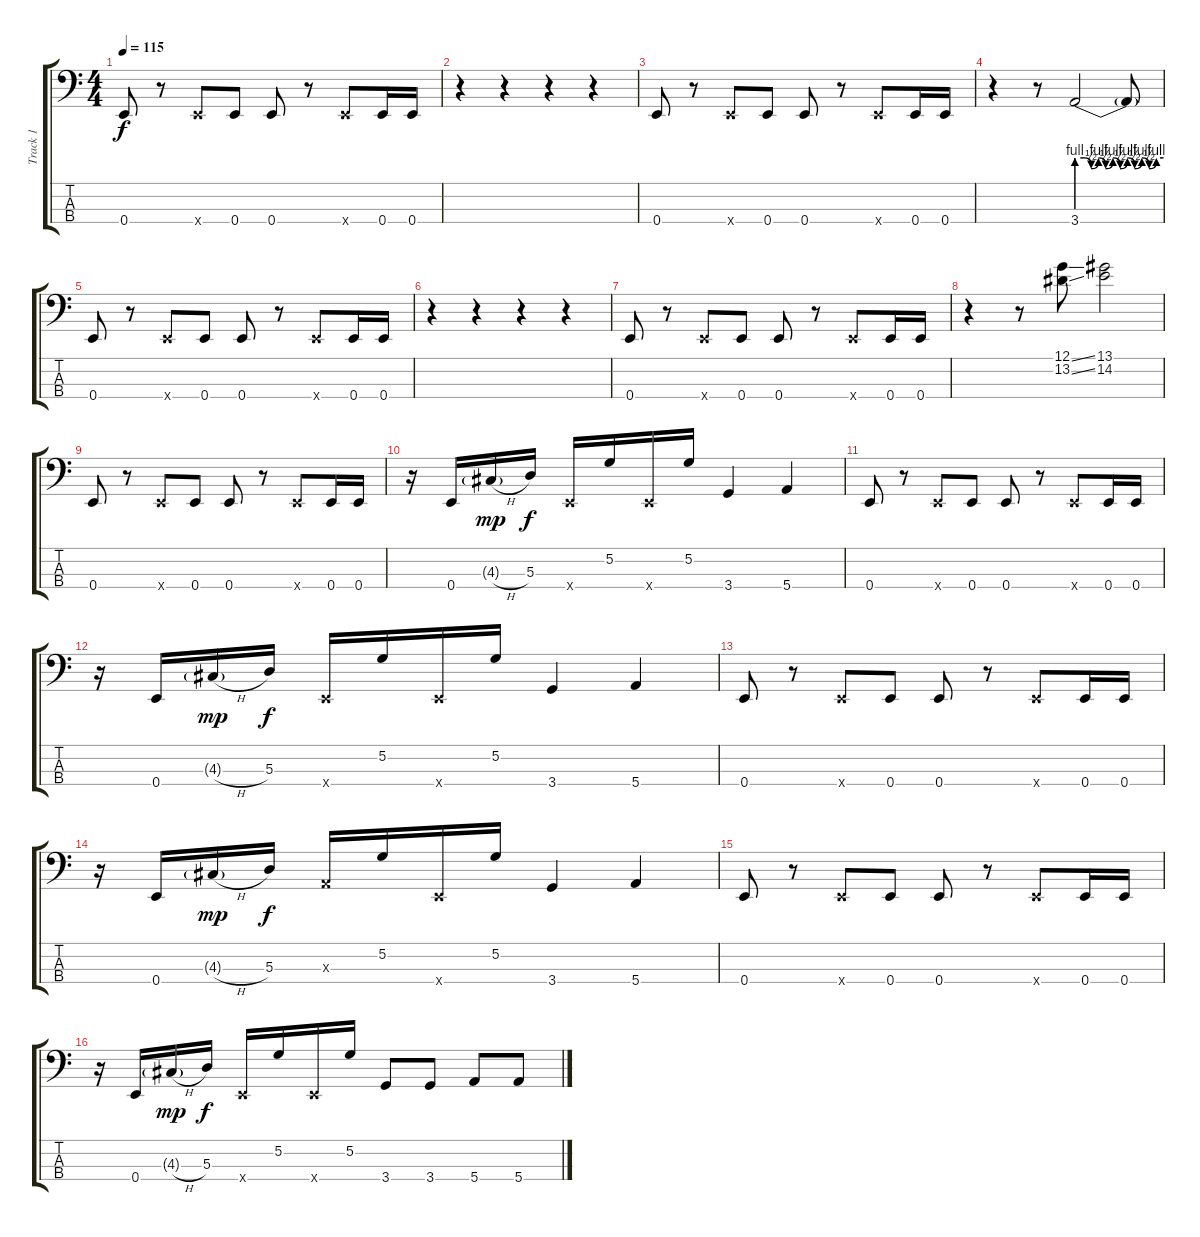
\track ("Track 1" "Track 1") {instrument slapbass1}
\staff {score tabs}
\tuning (G2 D2 A1 E1) {hide}
\ts (4 4)
\tempo 115
\clef f4
\ks c
0.4.8{dy f instrument slapbass1} r.8 0.4{x}.8 0.4.8 0.4.8 r.8 0.4{x}.8 0.4.16 0.4.16 |
r.4 r.4 r.4 r.4 |
0.4.8 r.8 0.4{x}.8 0.4.8 0.4.8 r.8 0.4{x}.8 0.4.16 0.4.16 |
r.4 r.8 3.4{be (custom 0 4 5 4 10 2 15 4 20 2 25 4 30 2 35 4 40 2 45 4 50 2 55 4 60 4)}.2 3.4{t}.8 |
0.4.8 r.8 0.4{x}.8 0.4.8 0.4.8 r.8 0.4{x}.8 0.4.16 0.4.16 |
r.4 r.4 r.4 r.4 |
0.4.8 r.8 0.4{x}.8 0.4.8 0.4.8 r.8 0.4{x}.8 0.4.16 0.4.16 |
r.4 r.8 (12.1{ss} 13.2{ss}).8 (13.1 14.2).2 |
0.4.8 r.8 0.4{x}.8 0.4.8 0.4.8 r.8 0.4{x}.8 0.4.16 0.4.16 |
r.16 0.4.16 4.3{h g}.16{dy mp} 5.3.16{dy f} 0.4{x}.16 5.2.16 0.4{x}.16 5.2.16 3.4.4 5.4.4 |
0.4.8 r.8 0.4{x}.8 0.4.8 0.4.8 r.8 0.4{x}.8 0.4.16 0.4.16 |
r.16 0.4.16 4.3{h g}.16{dy mp} 5.3.16{dy f} 0.4{x}.16 5.2.16 0.4{x}.16 5.2.16 3.4.4 5.4.4 |
0.4.8 r.8 0.4{x}.8 0.4.8 0.4.8 r.8 0.4{x}.8 0.4.16 0.4.16 |
r.16 0.4.16 4.3{h g}.16{dy mp} 5.3.16{dy f} 0.3{x}.16 5.2.16 0.4{x}.16 5.2.16 3.4.4 5.4.4 |
0.4.8 r.8 0.4{x}.8 0.4.8 0.4.8 r.8 0.4{x}.8 0.4.16 0.4.16 |
r.16 0.4.16 4.3{h g}.16{dy mp} 5.3.16{dy f} 0.4{x}.16 5.2.16 0.4{x}.16 5.2.16 3.4.8 3.4.8 5.4.8 5.4.8
